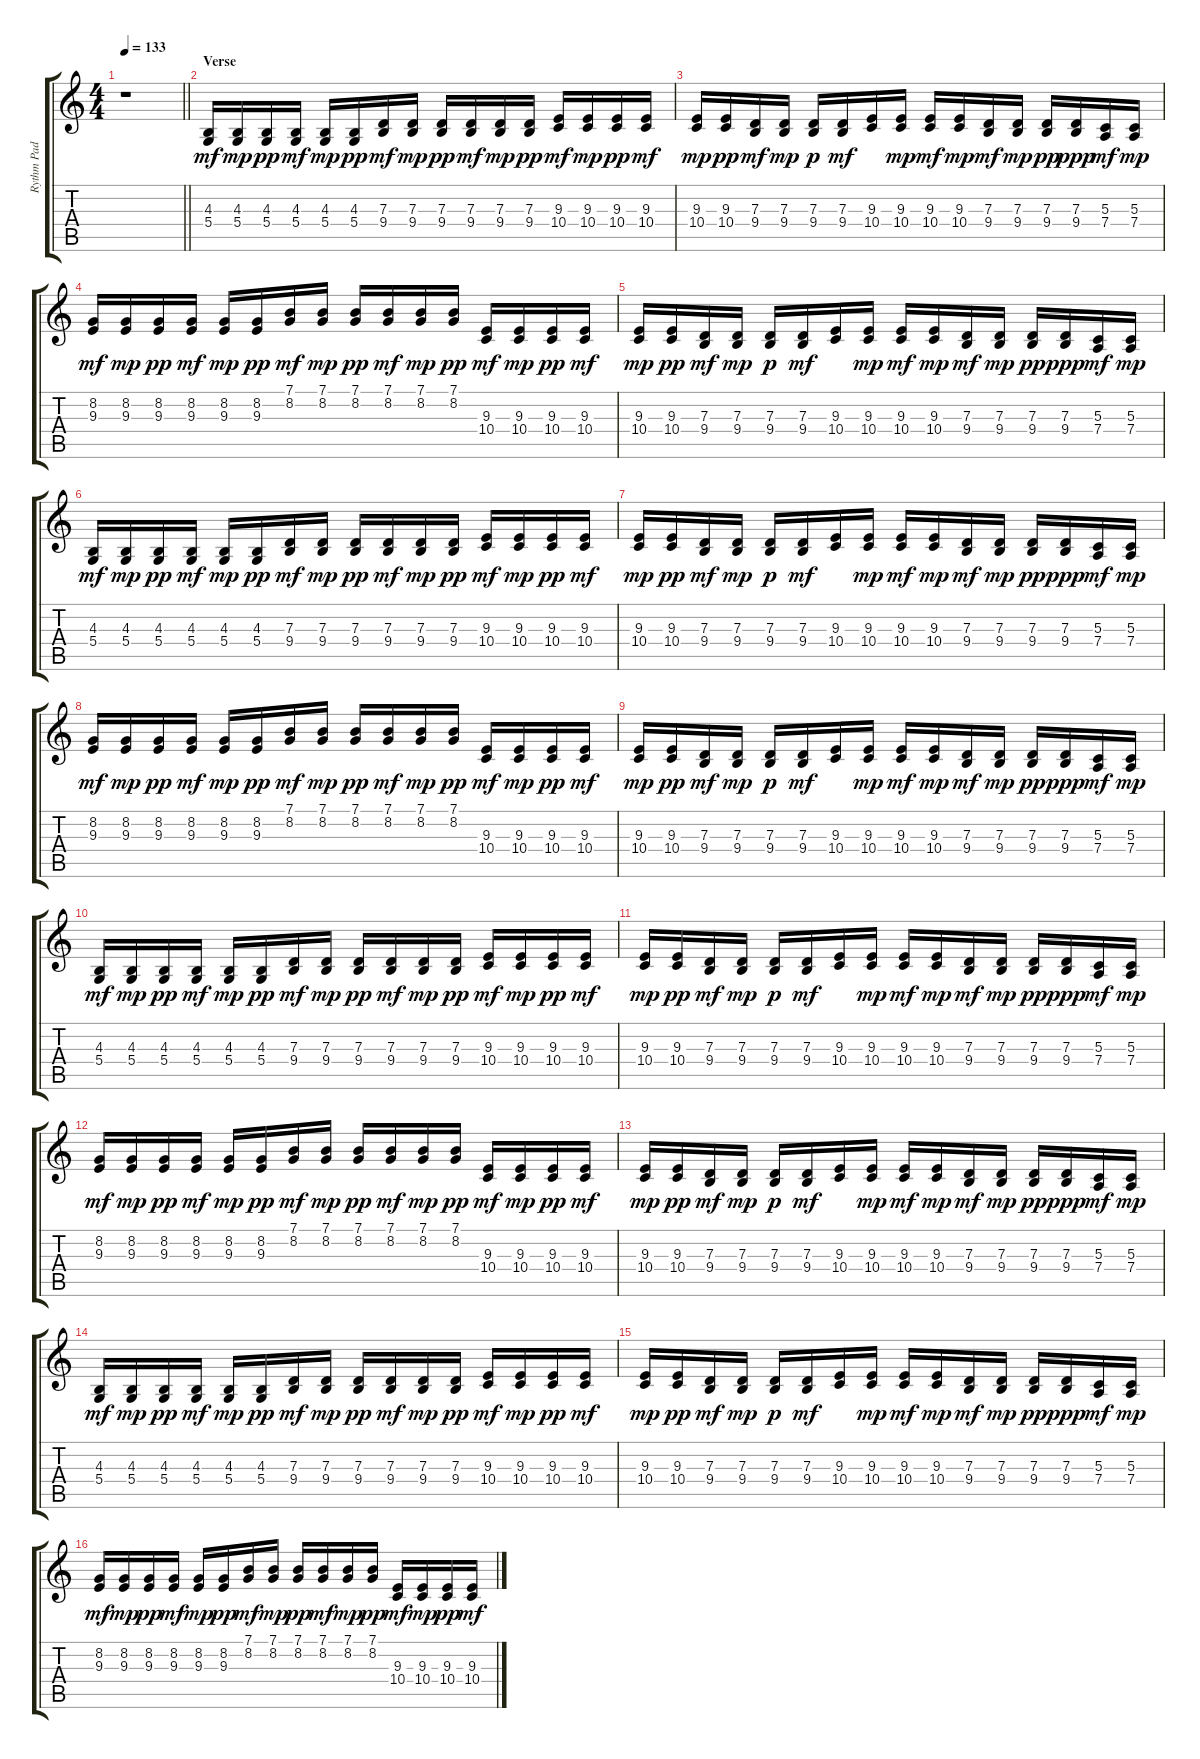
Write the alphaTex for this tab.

\track ("Rythm Pad 2" "Rythm Pad ") {instrument woodblock}
\staff {score tabs}
\tuning (E4 B3 G3 D3 A2 E2) {hide}
\ts (4 4)
\tempo 133
\clef g2
\barLineRight lightlight
\ks c
r.1{dy mf} |
\section ("" "Verse")
(4.3 5.4).16 (4.3 5.4).16{dy mp} (4.3 5.4).16{dy pp} (4.3 5.4).16{dy mf} (4.3 5.4).16{dy mp} (4.3 5.4).16{dy pp} (7.3 9.4).16{dy mf} (7.3 9.4).16{dy mp} (7.3 9.4).16{dy pp} (7.3 9.4).16{dy mf} (7.3 9.4).16{dy mp} (7.3 9.4).16{dy pp} (9.3 10.4).16{dy mf} (9.3 10.4).16{dy mp} (9.3 10.4).16{dy pp} (9.3 10.4).16{dy mf} |
(9.3 10.4).16{dy mp} (9.3 10.4).16{dy pp} (7.3 9.4).16{dy mf} (7.3 9.4).16{dy mp} (7.3 9.4).16{dy p} (7.3 9.4).16{dy mf} (9.3 10.4).16 (9.3 10.4).16{dy mp} (9.3 10.4).16{dy mf} (9.3 10.4).16{dy mp} (7.3 9.4).16{dy mf} (7.3 9.4).16{dy mp} (7.3 9.4).16{dy pp} (7.3 9.4).16{dy ppp} (5.3 7.4).16{dy mf} (5.3 7.4).16{dy mp} |
(8.2 9.3).16{dy mf} (8.2 9.3).16{dy mp} (8.2 9.3).16{dy pp} (8.2 9.3).16{dy mf} (8.2 9.3).16{dy mp} (8.2 9.3).16{dy pp} (7.1 8.2).16{dy mf} (7.1 8.2).16{dy mp} (7.1 8.2).16{dy pp} (7.1 8.2).16{dy mf} (7.1 8.2).16{dy mp} (7.1 8.2).16{dy pp} (9.3 10.4).16{dy mf} (9.3 10.4).16{dy mp} (9.3 10.4).16{dy pp} (9.3 10.4).16{dy mf} |
(9.3 10.4).16{dy mp} (9.3 10.4).16{dy pp} (7.3 9.4).16{dy mf} (7.3 9.4).16{dy mp} (7.3 9.4).16{dy p} (7.3 9.4).16{dy mf} (9.3 10.4).16 (9.3 10.4).16{dy mp} (9.3 10.4).16{dy mf} (9.3 10.4).16{dy mp} (7.3 9.4).16{dy mf} (7.3 9.4).16{dy mp} (7.3 9.4).16{dy pp} (7.3 9.4).16{dy ppp} (5.3 7.4).16{dy mf} (5.3 7.4).16{dy mp} |
(4.3 5.4).16{dy mf} (4.3 5.4).16{dy mp} (4.3 5.4).16{dy pp} (4.3 5.4).16{dy mf} (4.3 5.4).16{dy mp} (4.3 5.4).16{dy pp} (7.3 9.4).16{dy mf} (7.3 9.4).16{dy mp} (7.3 9.4).16{dy pp} (7.3 9.4).16{dy mf} (7.3 9.4).16{dy mp} (7.3 9.4).16{dy pp} (9.3 10.4).16{dy mf} (9.3 10.4).16{dy mp} (9.3 10.4).16{dy pp} (9.3 10.4).16{dy mf} |
(9.3 10.4).16{dy mp} (9.3 10.4).16{dy pp} (7.3 9.4).16{dy mf} (7.3 9.4).16{dy mp} (7.3 9.4).16{dy p} (7.3 9.4).16{dy mf} (9.3 10.4).16 (9.3 10.4).16{dy mp} (9.3 10.4).16{dy mf} (9.3 10.4).16{dy mp} (7.3 9.4).16{dy mf} (7.3 9.4).16{dy mp} (7.3 9.4).16{dy pp} (7.3 9.4).16{dy ppp} (5.3 7.4).16{dy mf} (5.3 7.4).16{dy mp} |
(8.2 9.3).16{dy mf} (8.2 9.3).16{dy mp} (8.2 9.3).16{dy pp} (8.2 9.3).16{dy mf} (8.2 9.3).16{dy mp} (8.2 9.3).16{dy pp} (7.1 8.2).16{dy mf} (7.1 8.2).16{dy mp} (7.1 8.2).16{dy pp} (7.1 8.2).16{dy mf} (7.1 8.2).16{dy mp} (7.1 8.2).16{dy pp} (9.3 10.4).16{dy mf} (9.3 10.4).16{dy mp} (9.3 10.4).16{dy pp} (9.3 10.4).16{dy mf} |
(9.3 10.4).16{dy mp} (9.3 10.4).16{dy pp} (7.3 9.4).16{dy mf} (7.3 9.4).16{dy mp} (7.3 9.4).16{dy p} (7.3 9.4).16{dy mf} (9.3 10.4).16 (9.3 10.4).16{dy mp} (9.3 10.4).16{dy mf} (9.3 10.4).16{dy mp} (7.3 9.4).16{dy mf} (7.3 9.4).16{dy mp} (7.3 9.4).16{dy pp} (7.3 9.4).16{dy ppp} (5.3 7.4).16{dy mf} (5.3 7.4).16{dy mp} |
(4.3 5.4).16{dy mf} (4.3 5.4).16{dy mp} (4.3 5.4).16{dy pp} (4.3 5.4).16{dy mf} (4.3 5.4).16{dy mp} (4.3 5.4).16{dy pp} (7.3 9.4).16{dy mf} (7.3 9.4).16{dy mp} (7.3 9.4).16{dy pp} (7.3 9.4).16{dy mf} (7.3 9.4).16{dy mp} (7.3 9.4).16{dy pp} (9.3 10.4).16{dy mf} (9.3 10.4).16{dy mp} (9.3 10.4).16{dy pp} (9.3 10.4).16{dy mf} |
(9.3 10.4).16{dy mp} (9.3 10.4).16{dy pp} (7.3 9.4).16{dy mf} (7.3 9.4).16{dy mp} (7.3 9.4).16{dy p} (7.3 9.4).16{dy mf} (9.3 10.4).16 (9.3 10.4).16{dy mp} (9.3 10.4).16{dy mf} (9.3 10.4).16{dy mp} (7.3 9.4).16{dy mf} (7.3 9.4).16{dy mp} (7.3 9.4).16{dy pp} (7.3 9.4).16{dy ppp} (5.3 7.4).16{dy mf} (5.3 7.4).16{dy mp} |
(8.2 9.3).16{dy mf} (8.2 9.3).16{dy mp} (8.2 9.3).16{dy pp} (8.2 9.3).16{dy mf} (8.2 9.3).16{dy mp} (8.2 9.3).16{dy pp} (7.1 8.2).16{dy mf} (7.1 8.2).16{dy mp} (7.1 8.2).16{dy pp} (7.1 8.2).16{dy mf} (7.1 8.2).16{dy mp} (7.1 8.2).16{dy pp} (9.3 10.4).16{dy mf} (9.3 10.4).16{dy mp} (9.3 10.4).16{dy pp} (9.3 10.4).16{dy mf} |
(9.3 10.4).16{dy mp} (9.3 10.4).16{dy pp} (7.3 9.4).16{dy mf} (7.3 9.4).16{dy mp} (7.3 9.4).16{dy p} (7.3 9.4).16{dy mf} (9.3 10.4).16 (9.3 10.4).16{dy mp} (9.3 10.4).16{dy mf} (9.3 10.4).16{dy mp} (7.3 9.4).16{dy mf} (7.3 9.4).16{dy mp} (7.3 9.4).16{dy pp} (7.3 9.4).16{dy ppp} (5.3 7.4).16{dy mf} (5.3 7.4).16{dy mp} |
(4.3 5.4).16{dy mf} (4.3 5.4).16{dy mp} (4.3 5.4).16{dy pp} (4.3 5.4).16{dy mf} (4.3 5.4).16{dy mp} (4.3 5.4).16{dy pp} (7.3 9.4).16{dy mf} (7.3 9.4).16{dy mp} (7.3 9.4).16{dy pp} (7.3 9.4).16{dy mf} (7.3 9.4).16{dy mp} (7.3 9.4).16{dy pp} (9.3 10.4).16{dy mf} (9.3 10.4).16{dy mp} (9.3 10.4).16{dy pp} (9.3 10.4).16{dy mf} |
(9.3 10.4).16{dy mp} (9.3 10.4).16{dy pp} (7.3 9.4).16{dy mf} (7.3 9.4).16{dy mp} (7.3 9.4).16{dy p} (7.3 9.4).16{dy mf} (9.3 10.4).16 (9.3 10.4).16{dy mp} (9.3 10.4).16{dy mf} (9.3 10.4).16{dy mp} (7.3 9.4).16{dy mf} (7.3 9.4).16{dy mp} (7.3 9.4).16{dy pp} (7.3 9.4).16{dy ppp} (5.3 7.4).16{dy mf} (5.3 7.4).16{dy mp} |
(8.2 9.3).16{dy mf} (8.2 9.3).16{dy mp} (8.2 9.3).16{dy pp} (8.2 9.3).16{dy mf} (8.2 9.3).16{dy mp} (8.2 9.3).16{dy pp} (7.1 8.2).16{dy mf} (7.1 8.2).16{dy mp} (7.1 8.2).16{dy pp} (7.1 8.2).16{dy mf} (7.1 8.2).16{dy mp} (7.1 8.2).16{dy pp} (9.3 10.4).16{dy mf} (9.3 10.4).16{dy mp} (9.3 10.4).16{dy pp} (9.3 10.4).16{dy mf}
